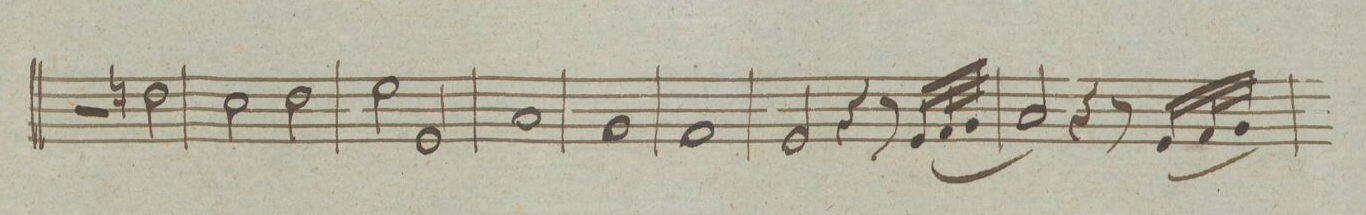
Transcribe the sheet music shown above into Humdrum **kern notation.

**kern	**dynam
*I"Fagotto Primo	*
*clefF4	*
*k[]	*
*met(c|)	*
*M2/2	*
2r	.
2Fn\	.
=130	=130
2E\	.
2F\	.
=131	=131
2G\	.
2GG/	.
=132	=132
1C/	.
=133	=133
1BB/	.
=134	=134
1ryy	.
=135	=135
1AA/	.
=136	=136
2GG/	.
4r	.
8r	.
(16GG/LL	.
32AA/L	.
32BB/JJJ	.
=137	=137
*-	*-
